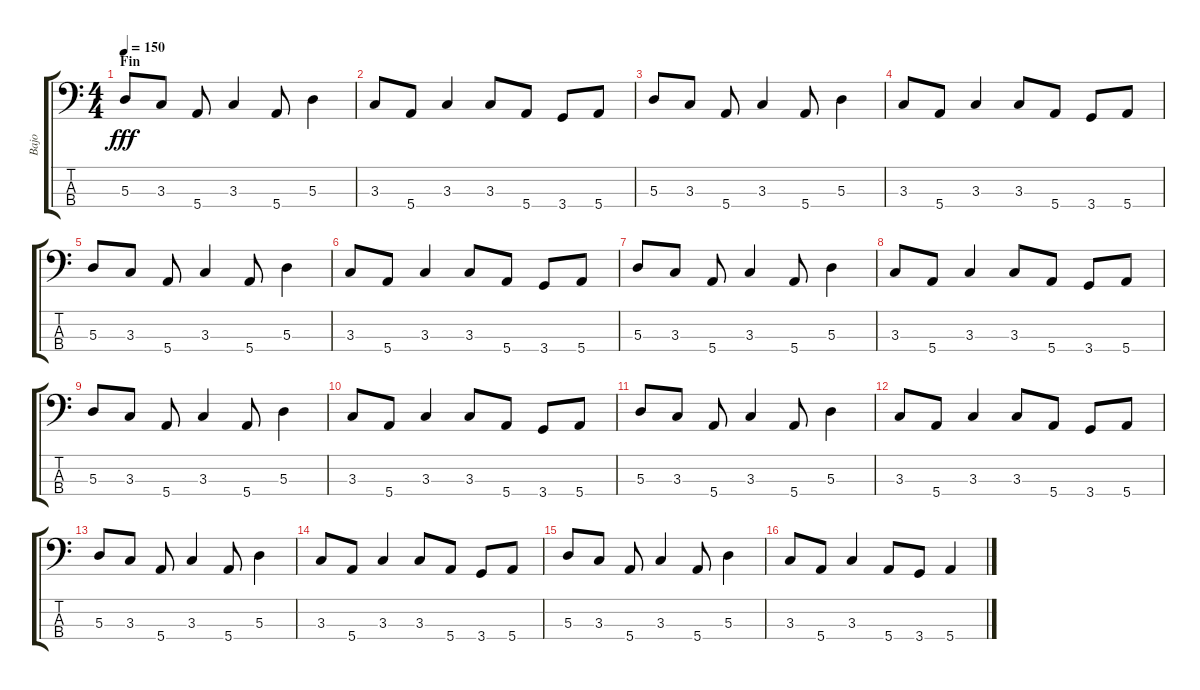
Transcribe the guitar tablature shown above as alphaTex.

\track ("Bajo" "Bajo") {instrument electricbasspick}
\staff {score tabs}
\tuning (G2 D2 A1 E1) {hide}
\ts (4 4)
\section ("" "Fin")
\tempo 150
\clef f4
\ks c
5.3.8{dy fff} 3.3.8 5.4.8 3.3.4 5.4.8 5.3.4 |
3.3.8 5.4.8 3.3.4 3.3.8 5.4.8 3.4.8 5.4.8 |
5.3.8 3.3.8 5.4.8 3.3.4 5.4.8 5.3.4 |
3.3.8 5.4.8 3.3.4 3.3.8 5.4.8 3.4.8 5.4.8 |
5.3.8 3.3.8 5.4.8 3.3.4 5.4.8 5.3.4 |
3.3.8 5.4.8 3.3.4 3.3.8 5.4.8 3.4.8 5.4.8 |
5.3.8 3.3.8 5.4.8 3.3.4 5.4.8 5.3.4 |
3.3.8 5.4.8 3.3.4 3.3.8 5.4.8 3.4.8 5.4.8 |
5.3.8 3.3.8 5.4.8 3.3.4 5.4.8 5.3.4 |
3.3.8 5.4.8 3.3.4 3.3.8 5.4.8 3.4.8 5.4.8 |
5.3.8 3.3.8 5.4.8 3.3.4 5.4.8 5.3.4 |
3.3.8 5.4.8 3.3.4 3.3.8 5.4.8 3.4.8 5.4.8 |
5.3.8 3.3.8 5.4.8 3.3.4 5.4.8 5.3.4 |
3.3.8 5.4.8 3.3.4 3.3.8 5.4.8 3.4.8 5.4.8 |
5.3.8 3.3.8 5.4.8 3.3.4 5.4.8 5.3.4 |
3.3.8 5.4.8 3.3.4 5.4.8 3.4.8 5.4.4
